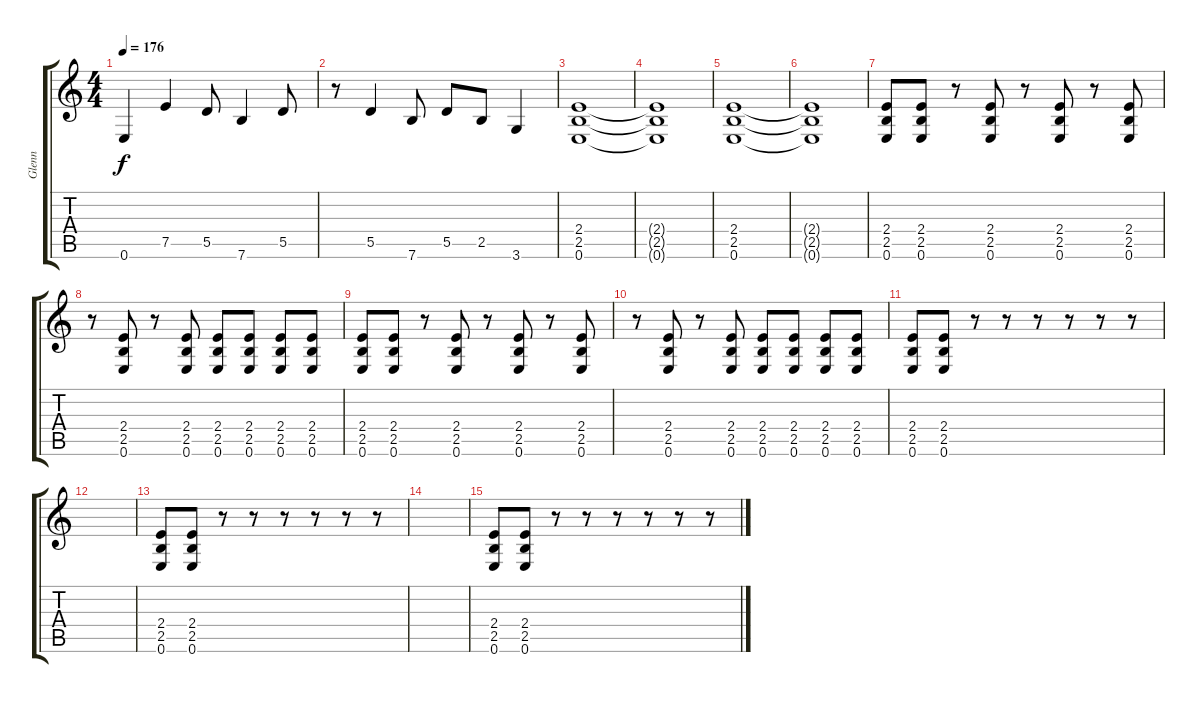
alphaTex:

\track ("Glenn" "Glenn") {instrument distortionguitar}
\staff {score tabs}
\tuning (E4 B3 G3 D3 A2 E2) {hide}
\ts (4 4)
\tempo 176
\clef g2
\ks c
0.6.4{dy f} 7.5.4 5.5.8 7.6.4 5.5.8 |
r.8 5.5.4 7.6.8 5.5.8 2.5.8 3.6.4 |
(2.4 2.5 0.6).1 |
(2.4{t} 2.5{t} 0.6{t}).1 |
(2.4 2.5 0.6).1 |
(2.4{t} 2.5{t} 0.6{t}).1 |
(2.4 2.5 0.6).8 (2.4 2.5 0.6).8 r.8 (2.4 2.5 0.6).8 r.8 (2.4 2.5 0.6).8 r.8 (2.4 2.5 0.6).8 |
r.8 (2.4 2.5 0.6).8 r.8 (2.4 2.5 0.6).8 (2.4 2.5 0.6).8 (2.4 2.5 0.6).8 (2.4 2.5 0.6).8 (2.4 2.5 0.6).8 |
(2.4 2.5 0.6).8 (2.4 2.5 0.6).8 r.8 (2.4 2.5 0.6).8 r.8 (2.4 2.5 0.6).8 r.8 (2.4 2.5 0.6).8 |
r.8 (2.4 2.5 0.6).8 r.8 (2.4 2.5 0.6).8 (2.4 2.5 0.6).8 (2.4 2.5 0.6).8 (2.4 2.5 0.6).8 (2.4 2.5 0.6).8 |
(2.4 2.5 0.6).8 (2.4 2.5 0.6).8 r.8 r.8 r.8 r.8 r.8 r.8 |
|
(2.4 2.5 0.6).8 (2.4 2.5 0.6).8 r.8 r.8 r.8 r.8 r.8 r.8 |
|
(2.4 2.5 0.6).8 (2.4 2.5 0.6).8 r.8 r.8 r.8 r.8 r.8 r.8
